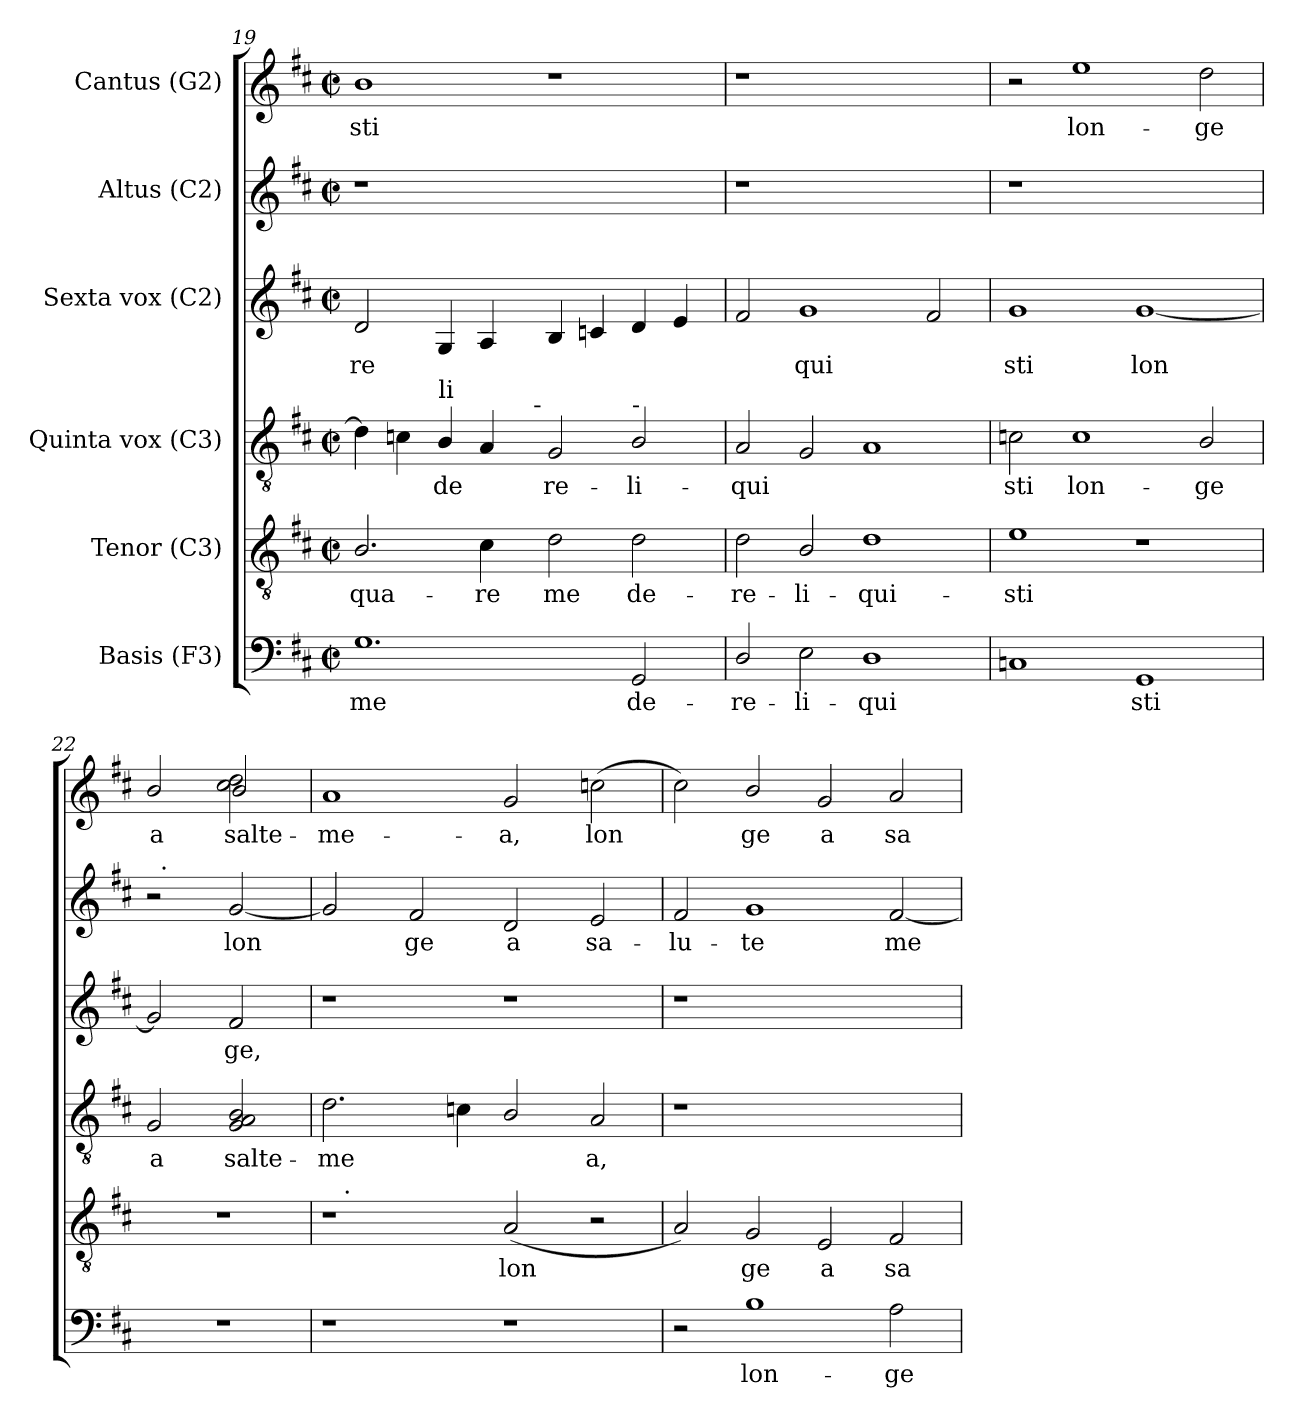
**kern	**text	**kern	**text	**kern	**text	**kern	**text	**kern	**text	**kern	**text
*part6	*part6	*part5	*part5	*part4	*part4	*part3	*part3	*part2	*part2	*part1	*part1
*staff6	*staff6	*staff5	*staff5	*staff4	*staff4	*staff3	*staff3	*staff2	*staff2	*staff1	*staff1
*I"Basis (F3)	*	*I"Tenor (C3)	*	*I"Quinta vox (C3)	*	*I"Sexta vox (C2)	*	*I"Altus (C2)	*	*I"Cantus (G2)	*
*clefF4	*	*clefGv2	*	*clefGv2	*	*clefG2	*	*clefG2	*	*clefG2	*
*k[f#c#]	*	*k[f#c#]	*	*k[f#c#]	*	*k[f#c#]	*	*k[f#c#]	*	*k[f#c#]	*
*D:	*	*D:	*	*D:	*	*D:	*	*D:	*	*D:	*
*M2/2	*	*M2/2	*	*M2/2	*	*M2/2	*	*M2/2	*	*M2/2	*
*met(c|)	*	*met(c|)	*	*met(c|)	*	*met(c|)	*	*met(c|)	*	*met(c|)	*
=19	=19	=19	=19	=19	=19	=19	=19	=19	=19	=19	=19
!	!LO:LY:b:cj	!	!LO:LY:b:cj	!	!LO:LY:b:cj	!	!LO:LY:b:cj	!	!	!	!LO:LY:a:cj
*	*	*	*	*^	*	*	*	*	*	*	*
1.G	me	2.B/	qua-	4d\]	2ryy	.	2d/	-re-	1r	.	1b	-sti
!	!	!	!	!	!	!LO:LY:b:cj	!	!	!	!	!	!
.	.	.	.	4c\	.	.	.	.	.	.	.	.
!	!	!	!	!LO:TX:a:t=li	!	!	!	!	!	!	!	!
!	!	!	!	!	!	!LO:LY:b:cj	!	!LO:LY:b:cj	!	!	!	!
.	.	.	.	4B/	4ryy	de-	4G/	--	.	.	.	.
!	!	!	!LO:LY:b:cj	!	!	!LO:LY:b:cj	!	!LO:LY:b:cj	!	!	!	!
.	.	4c#\	-re	4A/	8ryy	--	4A/	--	.	.	.	.
.	.	.	.	.	16ryy	.	.	.	.	.	.	.
.	.	.	.	.	64ryy	.	.	.	.	.	.	.
!	!	!	!	!	!LO:TX:a:t=-	!	!	!	!	!	!	!
.	.	.	.	.	1ryy	.	.	.	.	.	.	.
!	!	!	!LO:LY:b:cj	!	!	!LO:LY:b:cj	!	!LO:LY:b:cj	!	!	!	!
.	.	2d\	me	2G/	.	-re-	4B/	--	1ryy	.	1r	.
!	!	!	!	!	!	!	!	!LO:LY:b:cj	!	!	!	!
.	.	.	.	.	.	.	4c/	--	.	.	.	.
!	!	!	!	!LO:TX:a:t=-	!	!	!	!	!	!	!	!
!	!LO:LY:b:cj	!	!LO:LY:b:cj	!	!	!LO:LY:b:cj	!	!LO:LY:b:cj	!	!	!	!
2GG/	de-	2d\	de-	2B/	.	-li-	4d/	--	.	.	.	.
!	!	!	!	!	!	!	!	!LO:LY:b:cj	!	!	!	!
.	.	.	.	.	.	.	4e/	--	.	.	.	.
.	.	.	.	.	32.ryy	.	.	.	.	.	.	.
=20	=20	=20	=20	=20	=20	=20	=20	=20	=20	=20	=20	=20
!	!	!	!	!LO:TX:a:t=-	!	!	!	!	!	!	!	!
!	!LO:LY:b:cj	!	!LO:LY:b:cj	!	!	!LO:LY:b:cj	!	!LO:LY:b:cj	!	!	!	!
*	*	*	*	*v	*v	*	*	*	*	*	*	*
2D/	-re-	2d\	-re-	2A/	-qui-	2f#/	--	1r	.	1r	.
!	!LO:LY:b:cj	!	!LO:LY:b:cj	!	!LO:LY:b:cj	!	!LO:LY:b:cj	!	!	!	!
2E\	-li-	2B/	-li-	2G/	--	1g	-qui-	.	.	.	.
!	!LO:LY:b:cj	!	!LO:LY:b:cj	!	!LO:LY:b:cj	!	!	!	!	!	!
1D	-qui-	1d	-qui-	1A	--	.	.	1ryy	.	1ryy	.
!	!	!	!	!	!	!	!LO:LY:b:cj	!	!	!	!
.	.	.	.	.	.	2f#/	--	.	.	.	.
!!LO:PB:g=z
=21	=21	=21	=21	=21	=21	=21	=21	=21	=21	=21	=21
!	!LO:LY:b:cj	!	!LO:LY:b:cj	!	!LO:LY:b:cj	!	!LO:LY:b:cj	!	!	!	!
1Cn	--	1e	-sti	2cn\	-sti	1g	-sti	1r	.	2r	.
!	!	!	!	!	!LO:LY:b:cj	!	!	!	!	!	!LO:LY:b:cj
.	.	.	.	1c	lon-	.	.	.	.	1ee	lon-
!	!LO:LY:b:cj	!	!	!	!	!	!LO:LY:b:cj	!	!	!	!
1GG	-sti	1r	.	.	.	[<1g	lon-	1ryy	.	.	.
!	!	!	!	!	!LO:LY:b:cj	!	!	!	!	!	!LO:LY:b:cj
.	.	.	.	2B/	-ge	.	.	.	.	2dd\	-ge
=22	=22	=22	=22	=22	=22	=22	=22	=22	=22	=22	=22
!	!	!	!	!	!LO:LY:b:cj	!	!LO:LY:b:cj	!	!	!	!LO:LY:b:cj
*	*	*	*	*	*	*	*	*^	*	*^	*
1r	.	1r	.	2G/	a	2g/]	--	2r	32ryy	.	2b/	2ryy	a
!	!	!	!	!	!	!	!	!	!LO:TX:a:t=.	!	!	!	!
.	.	.	.	.	.	.	.	.	2ryy	.	.	.	.
!	!	!	!	!	!LO:LY:b:cj	!	!LO:LY:b:cj	!	!	!LO:LY:b:cj	!	!	!LO:LY:b:cj
.	.	.	.	2B/ 2A/ 2G/	salte-	2f#/	-ge,	[<2g/	.	lon-	2dd\ 2cc#\	2b/	salte-
.	.	.	.	.	.	.	.	.	4...ryy	.	.	.	.
=23	=23	=23	=23	=23	=23	=23	=23	=23	=23	=23	=23	=23	=23
!	!	!	!	!	!LO:LY:b:cj	!	!	!	!	!LO:LY:b:cj	!	!	!LO:LY:b:cj
*	*	*	*	*	*	*	*	*v	*v	*	*	*	*
*	*	*^	*	*	*	*	*	*	*	*v	*v	*
1r	.	1r	16ryy	.	2.d\	-me-	1r	.	2g/]	--	1a	-me-
!	!	!	!LO:TX:a:t=.	!	!	!	!	!	!	!	!	!
.	.	.	1ryy	.	.	.	.	.	.	.	.	.
!	!	!	!	!	!	!	!	!	!	!LO:LY:b:cj	!	!
.	.	.	.	.	.	.	.	.	2f#/	-ge	.	.
!	!	!	!	!	!	!LO:LY:b:cj	!	!	!	!	!	!
.	.	.	.	.	4c\	--	.	.	.	.	.	.
!	!	!	!	!LO:LY:b:cj	!	!LO:LY:b:cj	!	!	!	!LO:LY:b:cj	!	!LO:LY:b:cj
1r	.	(<2A/	.	lon-	2B/	--	1r	.	2d/	a	2g/	-a,
.	.	.	2...ryy	.	.	.	.	.	.	.	.	.
!	!	!	!	!	!	!LO:LY:b:cj	!	!	!	!LO:LY:b:cj	!	!LO:LY:b:cj
.	.	2r	.	.	2A/	-a,	.	.	2e/	sa-	(>2ccn\	lon-
=24	=24	=24	=24	=24	=24	=24	=24	=24	=24	=24	=24	=24
!	!	!	!	!LO:LY:b:cj	!	!	!	!	!	!LO:LY:b:cj	!	!LO:LY:b:cj
*	*	*v	*v	*	*	*	*	*	*	*	*	*
2r	.	2A/)	--	1r	.	1r	.	2f#/	-lu-	2cc#\)	--
!	!LO:LY:b:cj	!	!LO:LY:b:cj	!	!	!	!	!	!LO:LY:b:cj	!	!LO:LY:b:cj
1B	lon-	2G/	-ge	.	.	.	.	1g	-te	2b/	-ge
!	!	!	!LO:LY:b:cj	!	!	!	!	!	!	!	!LO:LY:b:cj
.	.	2E/	a	1ryy	.	1ryy	.	.	.	2g/	a
!	!LO:LY:b:cj	!	!LO:LY:b:cj	!	!	!	!	!	!LO:LY:b:cj	!	!LO:LY:b:cj
2A\	-ge	2F#/	sa-	.	.	.	.	[<2f#/	me-	2a/	sa-
=	=	=	=	=	=	=	=	=	=	=	=
*-	*-	*-	*-	*-	*-	*-	*-	*-	*-	*-	*-
